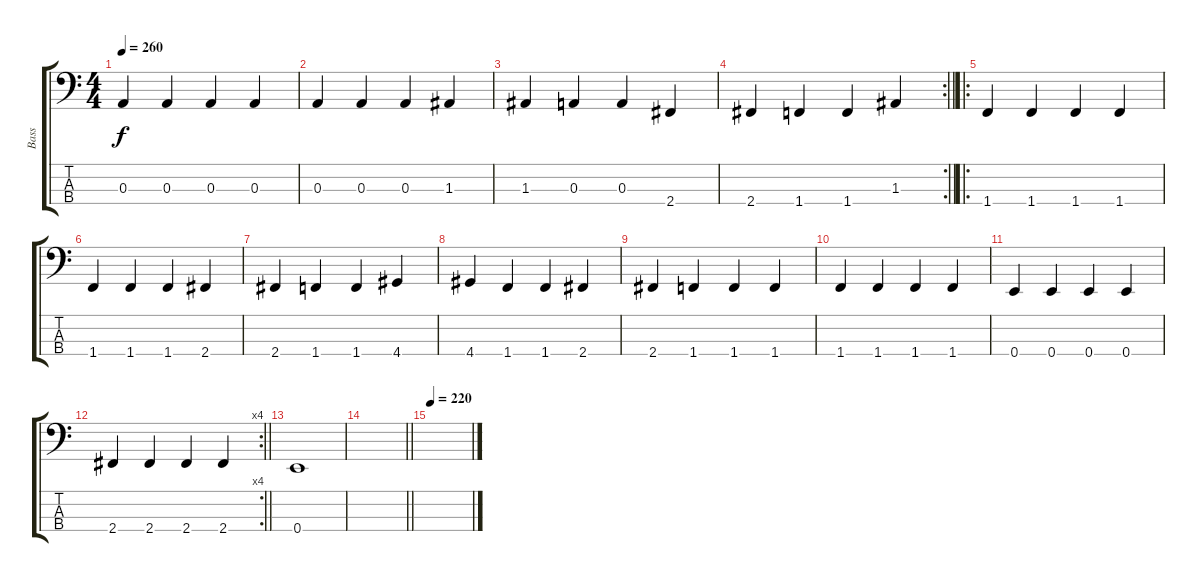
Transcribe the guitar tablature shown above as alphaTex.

\track ("Bass" "Bass") {instrument electricbasspick}
\staff {score tabs}
\tuning (G2 D2 A1 E1) {hide}
\ts (4 4)
\tempo 260
\clef f4
\ks c
0.3.4{dy f} 0.3.4 0.3.4 0.3.4 |
0.3.4 0.3.4 0.3.4 1.3.4 |
1.3.4 0.3.4 0.3.4 2.4.4 |
\rc 2
\barLineRight lightlight
2.4.4 1.4.4 1.4.4 1.3.4 |
\ro
\section ("" "")
1.4.4 1.4.4 1.4.4 1.4.4 |
1.4.4 1.4.4 1.4.4 2.4.4 |
2.4.4 1.4.4 1.4.4 4.4.4 |
4.4.4 1.4.4 1.4.4 2.4.4 |
2.4.4 1.4.4 1.4.4 1.4.4 |
1.4.4 1.4.4 1.4.4 1.4.4 |
0.4.4 0.4.4 0.4.4 0.4.4 |
\rc 4
\barLineRight lightlight
2.4.4 2.4.4 2.4.4 2.4.4 |
\section ("" "")
0.4.1 |
\barLineRight lightlight
|
\section ("" "")
\tempo 220
